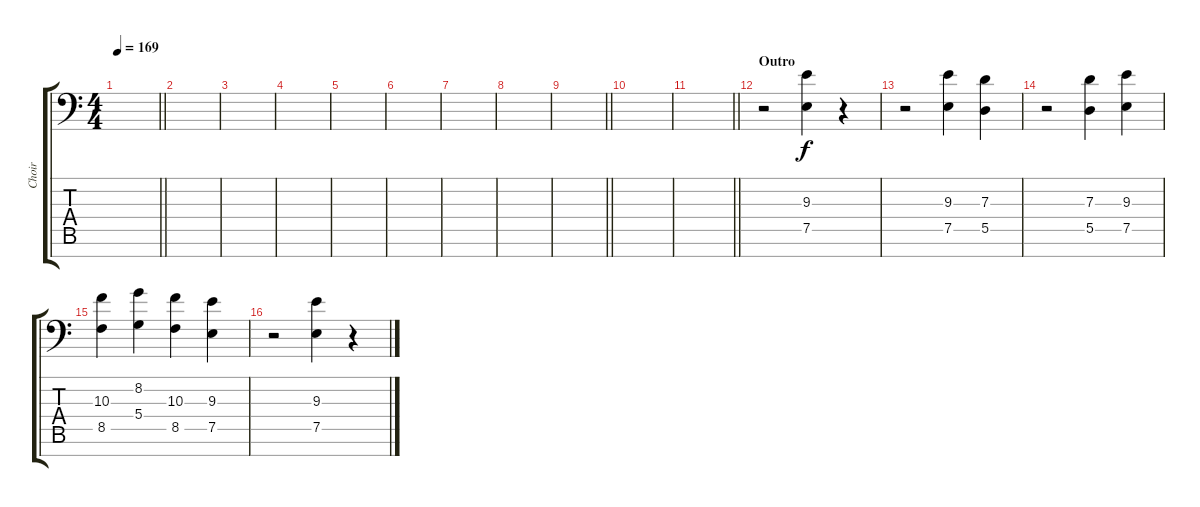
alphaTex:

\track ("Choir" "Choir") {instrument choiraahs}
\staff {score tabs}
\tuning (E4 B3 G3 D3 A2 E2 A1) {hide}
\ts (4 4)
\tempo 169
\clef f4
\barLineRight lightlight
\ks c
|
|
|
|
|
|
|
|
\barLineRight lightlight
|
|
\barLineRight lightlight
|
\section ("" "Outro")
r.2 (9.3 7.5).4 r.4 |
r.2 (9.3 7.5).4 (7.3 5.5).4 |
r.2 (7.3 5.5).4 (9.3 7.5).4 |
(10.3 8.5).4 (8.2 5.4).4 (10.3 8.5).4 (9.3 7.5).4 |
r.2 (9.3 7.5).4 r.4
